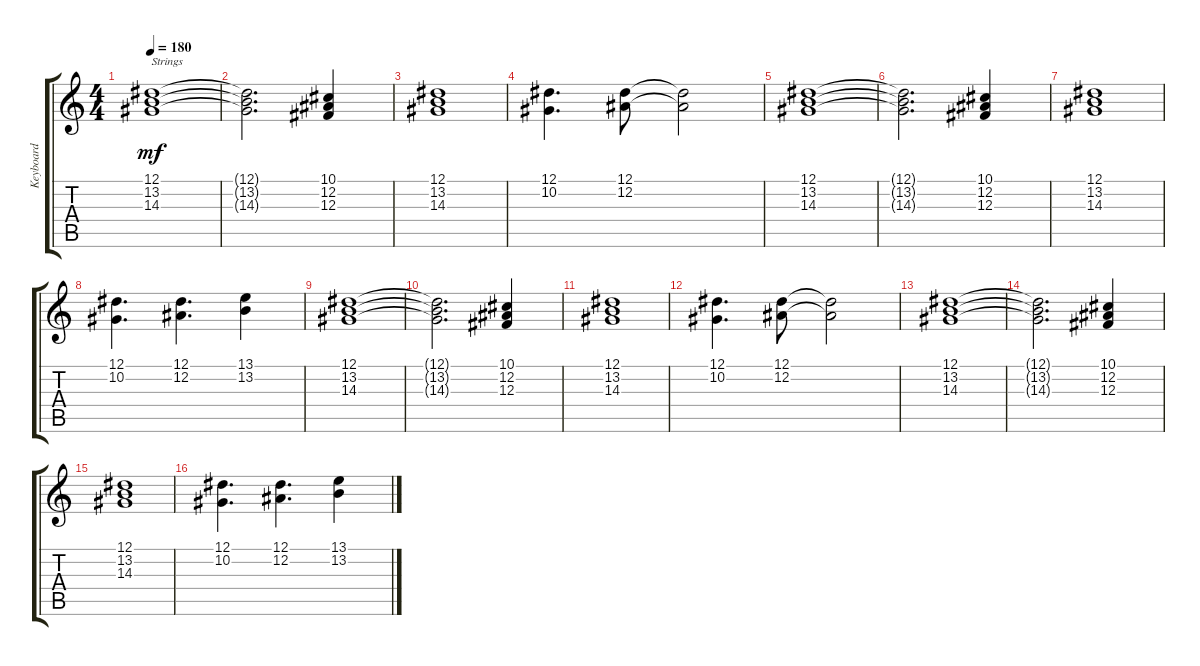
\track ("Keyboard" "Keyboard") {instrument stringensemble1}
\staff {score tabs}
\tuning (Eb4 Bb3 Gb3 Db3 Ab2 Eb2) {hide}
\ts (4 4)
\tempo 180
\clef g2
\ks c
(12.1 13.2 14.3).1{txt "Strings" dy mf} |
(12.1{t} 13.2{t} 14.3{t}).2{d} (10.1 12.2 12.3).4 |
(12.1 13.2 14.3).1 |
(12.1 10.2).4{d} (12.1 12.2).8 (12.1{t} 12.2{t}).2 |
(12.1 13.2 14.3).1 |
(12.1{t} 13.2{t} 14.3{t}).2{d} (10.1 12.2 12.3).4 |
(12.1 13.2 14.3).1 |
(12.1 10.2).4{d} (12.1 12.2).4{d} (13.1 13.2).4 |
(12.1 13.2 14.3).1 |
(12.1{t} 13.2{t} 14.3{t}).2{d} (10.1 12.2 12.3).4 |
(12.1 13.2 14.3).1 |
(12.1 10.2).4{d} (12.1 12.2).8 (12.1{t} 12.2{t}).2 |
(12.1 13.2 14.3).1 |
(12.1{t} 13.2{t} 14.3{t}).2{d} (10.1 12.2 12.3).4 |
(12.1 13.2 14.3).1 |
(12.1 10.2).4{d} (12.1 12.2).4{d} (13.1 13.2).4
